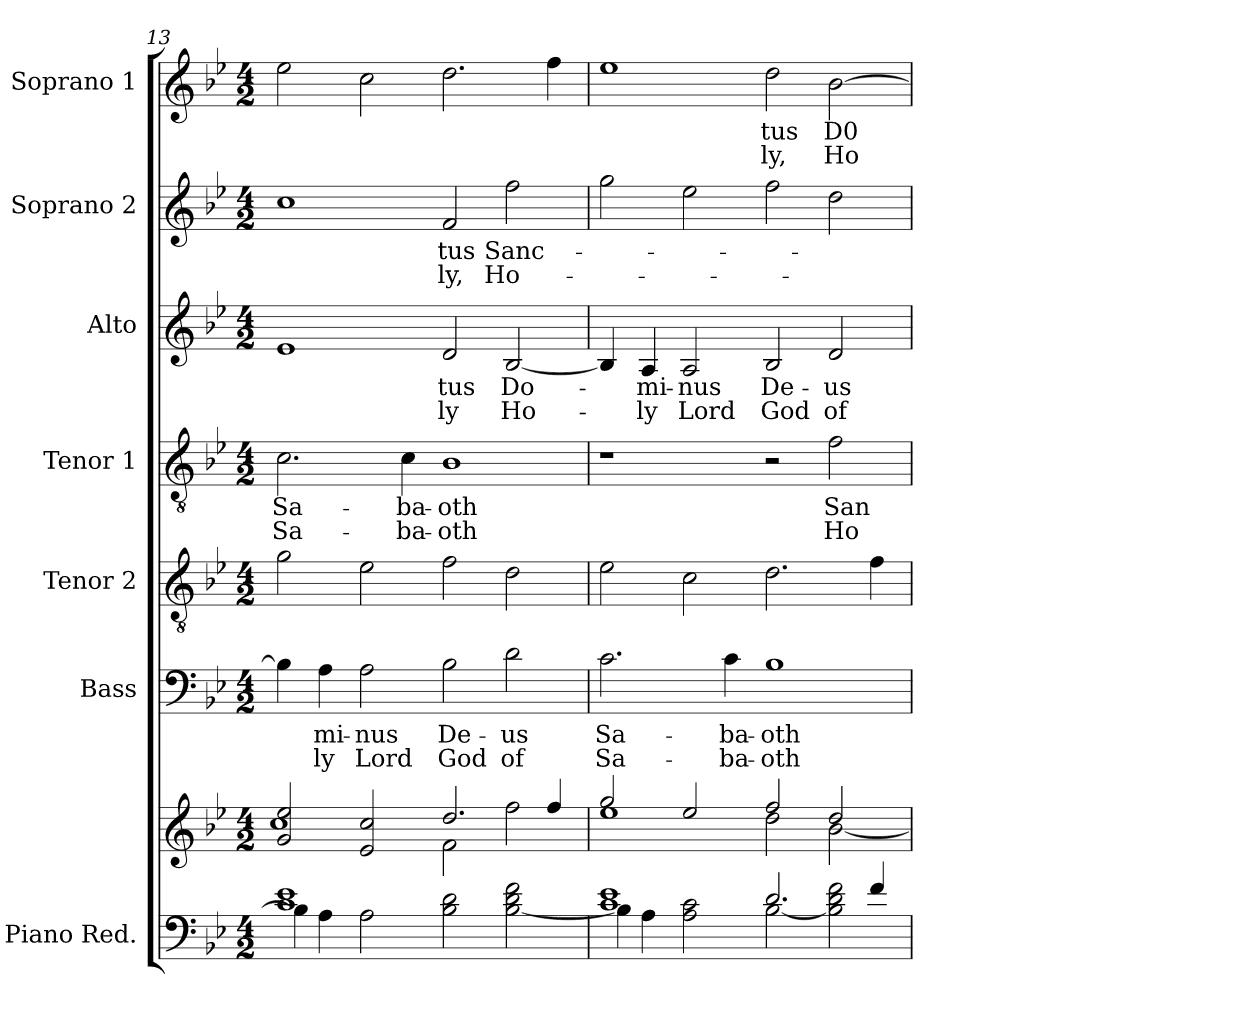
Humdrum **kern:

**kern	**kern	**kern	**text	**text	**kern	**kern	**text	**text	**kern	**text	**text	**kern	**text	**text	**kern	**text	**text
*part7	*part7	*part6	*part6	*part6	*part5	*part4	*part4	*part4	*part3	*part3	*part3	*part2	*part2	*part2	*part1	*part1	*part1
*staff8	*staff7	*staff6	*staff6	*staff6	*staff5	*staff4	*staff4	*staff4	*staff3	*staff3	*staff3	*staff2	*staff2	*staff2	*staff1	*staff1	*staff1
*I"Piano Red.	*	*I"Bass	*	*	*I"Tenor 2	*I"Tenor 1	*	*	*I"Alto	*	*	*I"Soprano 2	*	*	*I"Soprano 1	*	*
*	*	*I'B	*	*	*I'T2	*I'T1	*	*	*I'A	*	*	*I'S2	*	*	*I'S1	*	*
*clefF4	*clefG2	*clefF4	*	*	*clefGv2	*clefGv2	*	*	*clefG2	*	*	*clefG2	*	*	*clefG2	*	*
*	*	*	*	*	*ITrd7c12	*ITrd7c12	*	*	*	*	*	*	*	*	*	*	*
*k[b-e-]	*k[b-e-]	*k[b-e-]	*	*	*k[b-e-]	*k[b-e-]	*	*	*k[b-e-]	*	*	*k[b-e-]	*	*	*k[b-e-]	*	*
*B-:	*B-:	*B-:	*	*	*B-:	*B-:	*	*	*B-:	*	*	*B-:	*	*	*B-:	*	*
*M4/2	*M4/2	*M4/2	*	*	*M4/2	*M4/2	*	*	*M4/2	*	*	*M4/2	*	*	*M4/2	*	*
=13	=13	=13	=13	=13	=13	=13	=13	=13	=13	=13	=13	=13	=13	=13	=13	=13	=13
*^	*^	*	*	*	*	*	*	*	*	*	*	*	*	*	*	*	*
!	!	!	!	!	!	!	!	!	!LO:LY:b:color=#000000	!LO:LY:b:color=#000000	!	!	!	!	!	!	!	!	!
1ci 1e-i	4B-i\]	2gi/ 2ee-i	1cci	4B-i\]	.	.	2Gi\	2.Ci\	Sa-	Sa-	1e-i	.	.	1cci	.	.	2ee-i\	.	.
!	!	!	!	!	!LO:LY:b:color=#000000	!LO:LY:b:color=#000000	!	!	!	!	!	!	!	!	!	!	!	!	!
.	4Ai\	.	.	4Ai\	-mi-	-ly	.	.	.	.	.	.	.	.	.	.	.	.	.
!	!	!	!	!	!LO:LY:b:color=#000000	!LO:LY:b:color=#000000	!	!	!	!	!	!	!	!	!	!	!	!	!
.	2Ai\	2e-i/ 2cci	.	2Ai\	-nus	Lord	2E-i\	.	.	.	.	.	.	.	.	.	2cci\	.	.
!	!	!	!	!	!	!	!	!	!LO:LY:b:color=#000000	!LO:LY:b:color=#000000	!	!	!	!	!	!	!	!	!
.	.	.	.	.	.	.	.	4Ci\	-ba-	-ba-	.	.	.	.	.	.	.	.	.
!	!	!	!	!	!LO:LY:b:color=#000000	!LO:LY:b:color=#000000	!	!	!	!	!	!	!	!	!	!	!	!	!
!	!	!	!	!	!	!	!	!	!LO:LY:b:color=#000000	!LO:LY:b:color=#000000	!	!	!	!	!	!	!	!	!
!	!	!	!	!	!	!	!	!	!	!	!	!LO:LY:b:color=#000000	!LO:LY:b:color=#000000	!	!	!	!	!	!
!	!	!	!	!	!	!	!	!	!	!	!	!	!	!	!LO:LY:b:color=#000000	!LO:LY:b:color=#000000	!	!	!
2B-i\ 2di	1ryy	2.ddi/	2fi\	2B-i\	De-	God	2Fi\	1BB-i	-oth	-oth	2di/	-tus	-ly	2fi/	-tus	-ly,	2.ddi\	.	.
!	!	!	!	!	!LO:LY:b:color=#000000	!LO:LY:b:color=#000000	!	!	!	!	!	!	!	!	!	!	!	!	!
!	!	!	!	!	!	!	!	!	!	!	!	!LO:LY:b:color=#000000	!LO:LY:b:color=#000000	!	!	!	!	!	!
!	!	!	!	!	!	!	!	!	!	!	!	!	!	!	!LO:LY:b:color=#000000	!LO:LY:b:color=#000000	!	!	!
[<2B-i\ 2di 2fi	.	.	2ffi\	2di\	-us	of	2Di\	.	.	.	[<2B-i/	Do-	Ho-	2ffi\	Sanc-	Ho-	.	.	.
.	.	4ffi/	.	.	.	.	.	.	.	.	.	.	.	.	.	.	4ffi\	.	.
=14	=14	=14	=14	=14	=14	=14	=14	=14	=14	=14	=14	=14	=14	=14	=14	=14	=14	=14	=14
!	!	!	!	!	!LO:LY:b:color=#000000	!LO:LY:b:color=#000000	!	!	!	!	!	!	!	!	!	!	!	!	!
1ci 1e-i	4B-i\]	2ggi/	1ee-i	2.ci\	Sa-	Sa-	2E-i\	1r	.	.	4B-i/]	.	.	2ggi\	.	.	1ee-i	.	.
!	!	!	!	!	!	!	!	!	!	!	!	!LO:LY:b:color=#000000	!LO:LY:b:color=#000000	!	!	!	!	!	!
.	4Ai\	.	.	.	.	.	.	.	.	.	4Ai/	-mi-	-ly	.	.	.	.	.	.
!	!	!	!	!	!	!	!	!	!	!	!	!LO:LY:b:color=#000000	!LO:LY:b:color=#000000	!	!	!	!	!	!
.	2Ai\ 2ci	2ee-i/	.	.	.	.	2Ci\	.	.	.	2Ai/	-nus	Lord	2ee-i\	.	.	.	.	.
!	!	!	!	!	!LO:LY:b:color=#000000	!LO:LY:b:color=#000000	!	!	!	!	!	!	!	!	!	!	!	!	!
.	.	.	.	4ci\	-ba-	-ba-	.	.	.	.	.	.	.	.	.	.	.	.	.
!	!	!	!	!	!LO:LY:b:color=#000000	!LO:LY:b:color=#000000	!	!	!	!	!	!	!	!	!	!	!	!	!
!	!	!	!	!	!	!	!	!	!	!	!	!LO:LY:b:color=#000000	!LO:LY:b:color=#000000	!	!	!	!	!	!
!	!	!	!	!	!	!	!	!	!	!	!	!	!	!	!	!	!	!LO:LY:b:color=#000000	!LO:LY:b:color=#000000
2.di/	[<2B-i\	2ffi/	2ddi\	1B-i	-oth	-oth	2.Di\	2r	.	.	2B-i/	De-	God	2ffi\	.	.	2ddi\	-tus	-ly,
!	!	!	!	!	!	!	!	!	!LO:LY:b:color=#000000	!LO:LY:b:color=#000000	!	!	!	!	!	!	!	!	!
!	!	!	!	!	!	!	!	!	!	!	!	!LO:LY:b:color=#000000	!LO:LY:b:color=#000000	!	!	!	!	!	!
!	!	!	!	!	!	!	!	!	!	!	!	!	!	!	!	!	!	!LO:LY:b:color=#000000	!LO:LY:b:color=#000000
.	2B-i\] 2di 2fi	2ddi/	[<2b-i\	.	.	.	.	2Fi\	San-	Ho-	2di/	-us	of	2ddi\	.	.	[>2b-i\	D0-	Ho-
4fi/	.	.	.	.	.	.	4Fi\	.	.	.	.	.	.	.	.	.	.	.	.
*v	*v	*	*	*	*	*	*	*	*	*	*	*	*	*	*	*	*	*	*
*	*v	*v	*	*	*	*	*	*	*	*	*	*	*	*	*	*	*	*
=	=	=	=	=	=	=	=	=	=	=	=	=	=	=	=	=	=
*-	*-	*-	*-	*-	*-	*-	*-	*-	*-	*-	*-	*-	*-	*-	*-	*-	*-
